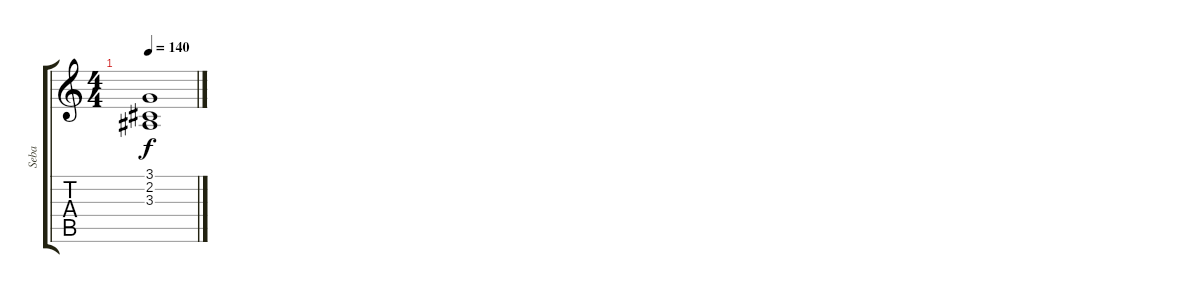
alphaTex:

\track ("Seba" "Seba") {instrument acousticgrandpiano}
\staff {score tabs}
\tuning (E4 B3 G3 D3 A2 E2) {hide}
\ts (4 4)
\tempo 140
\clef g2
\ks c
(3.1 2.2 3.3).1{dy f}
